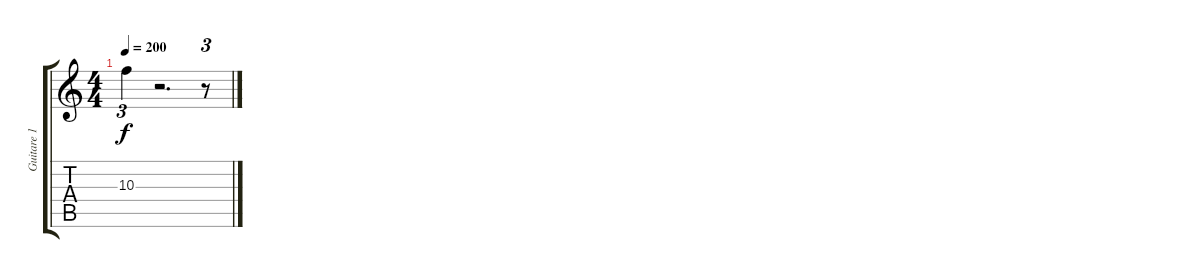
\track ("Guitare 1" "Guitare 1") {instrument acousticguitarsteel}
\staff {score tabs}
\tuning (E4 B3 G3 D3 A2 E2) {hide}
\ts (4 4)
\tempo 200
\clef g2
\ks c
10.3{t}.4{tu (3 2) dy f} r.2{d} r.8{tu (3 2)}
